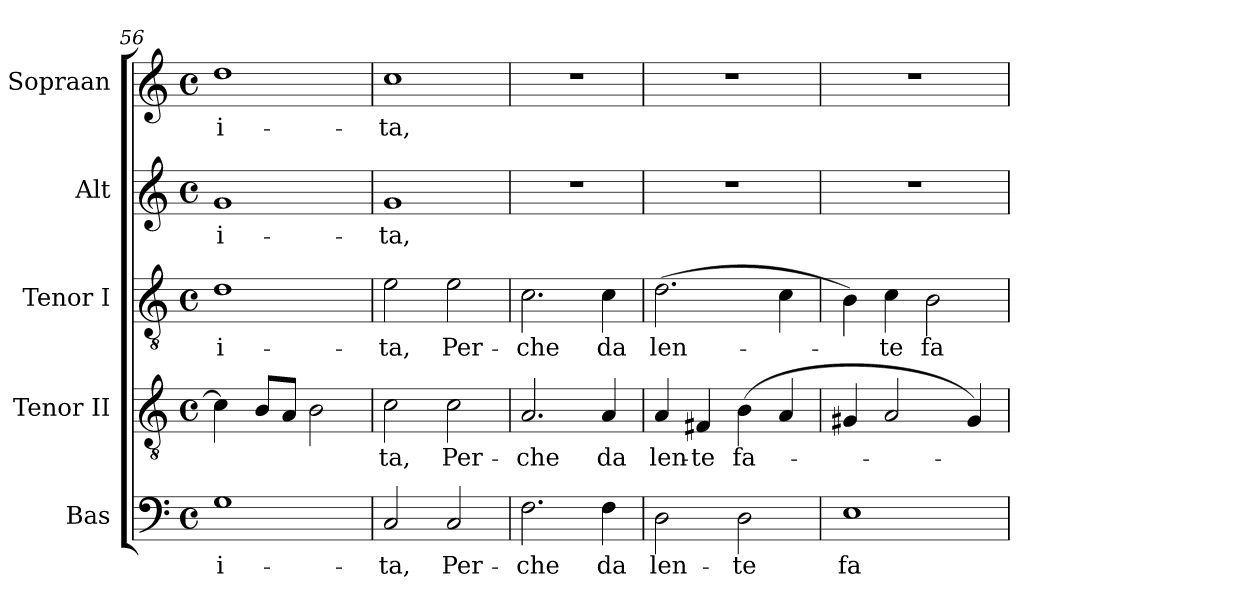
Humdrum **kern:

**kern	**text	**kern	**text	**kern	**text	**kern	**text	**kern	**text
*part5	*part5	*part4	*part4	*part3	*part3	*part2	*part2	*part1	*part1
*staff5	*staff5	*staff4	*staff4	*staff3	*staff3	*staff2	*staff2	*staff1	*staff1
*I"Bas	*	*I"Tenor II	*	*I"Tenor I	*	*I"Alt	*	*I"Sopraan	*
*I'B.	*	*I'T II.	*	*I'T I.	*	*I'A.	*	*I'S.	*
!!LO:PB:g=z
*clefF4	*	*clefGv2	*	*clefGv2	*	*clefG2	*	*clefG2	*
*k[]	*	*k[]	*	*k[]	*	*k[]	*	*k[]	*
*C:	*	*C:	*	*C:	*	*C:	*	*C:	*
*M4/4	*	*M4/4	*	*M4/4	*	*M4/4	*	*M4/4	*
*met(c)	*	*met(c)	*	*met(c)	*	*met(c)	*	*met(c)	*
=56	=56	=56	=56	=56	=56	=56	=56	=56	=56
!	!LO:LY:b:color=#000000	!	!	!	!	!	!	!	!
!	!	!	!	!	!LO:LY:b:color=#000000	!	!	!	!
!	!	!	!	!	!	!	!LO:LY:b:color=#000000	!	!
!	!	!	!	!	!	!	!	!	!LO:LY:b:color=#000000
1Gi	-i-	4ci\]	.	1di	-i-	1gi	-i-	1ddi	-i-
.	.	8Bi/L	.	.	.	.	.	.	.
.	.	8Ai/J	.	.	.	.	.	.	.
.	.	2Bi\	.	.	.	.	.	.	.
=57	=57	=57	=57	=57	=57	=57	=57	=57	=57
!	!LO:LY:b:color=#000000	!	!	!	!	!	!	!	!
!	!	!	!LO:LY:b:color=#000000	!	!	!	!	!	!
!	!	!	!	!	!LO:LY:b:color=#000000	!	!	!	!
!	!	!	!	!	!	!	!LO:LY:b:color=#000000	!	!
!	!	!	!	!	!	!	!	!	!LO:LY:b:color=#000000
2Ci/	-ta,	2ci\	-ta,	2ei\	-ta,	1gi	-ta,	1cci	-ta,
!	!LO:LY:b:color=#000000	!	!	!	!	!	!	!	!
!	!	!	!LO:LY:b:color=#000000	!	!	!	!	!	!
!	!	!	!	!	!LO:LY:b:color=#000000	!	!	!	!
2Ci/	Per-	2ci\	Per-	2ei\	Per-	.	.	.	.
=58	=58	=58	=58	=58	=58	=58	=58	=58	=58
!	!LO:LY:b:color=#000000	!	!	!	!	!	!	!	!
!	!	!	!LO:LY:b:color=#000000	!	!	!	!	!	!
!	!	!	!	!	!LO:LY:b:color=#000000	!	!	!	!
2.Fi\	-che	2.Ai/	-che	2.ci\	-che	1r	.	1r	.
!	!LO:LY:b:color=#000000	!	!	!	!	!	!	!	!
!	!	!	!LO:LY:b:color=#000000	!	!	!	!	!	!
!	!	!	!	!	!LO:LY:b:color=#000000	!	!	!	!
4Fi\	da	4Ai/	da	4ci\	da	.	.	.	.
=59	=59	=59	=59	=59	=59	=59	=59	=59	=59
!	!LO:LY:b:color=#000000	!	!	!	!	!	!	!	!
!	!	!	!LO:LY:b:color=#000000	!	!	!	!	!	!
!	!	!	!	!	!LO:LY:b:color=#000000	!	!	!	!
2Di\	len-	4Ai/	len-	(2.di\	len-	1r	.	1r	.
!	!	!	!LO:LY:b:color=#000000	!	!	!	!	!	!
.	.	4F#Xi/	-te	.	.	.	.	.	.
!	!LO:LY:b:color=#000000	!	!	!	!	!	!	!	!
!	!	!	!LO:LY:b:color=#000000	!	!	!	!	!	!
2Di\	-te	(4Bi\	fa-	.	.	.	.	.	.
.	.	4Ai/	.	4ci\	.	.	.	.	.
=60	=60	=60	=60	=60	=60	=60	=60	=60	=60
!	!LO:LY:b:color=#000000	!	!	!	!	!	!	!	!
1Ei	fa-	4G#Xi/	.	4Bi\)	.	1r	.	1r	.
!	!	!	!	!	!LO:LY:b:color=#000000	!	!	!	!
.	.	2Ai/	.	4ci\	-te	.	.	.	.
!	!	!	!	!	!LO:LY:b:color=#000000	!	!	!	!
.	.	.	.	2Bi\	fa-	.	.	.	.
.	.	4G#i/)	.	.	.	.	.	.	.
=	=	=	=	=	=	=	=	=	=
*-	*-	*-	*-	*-	*-	*-	*-	*-	*-
